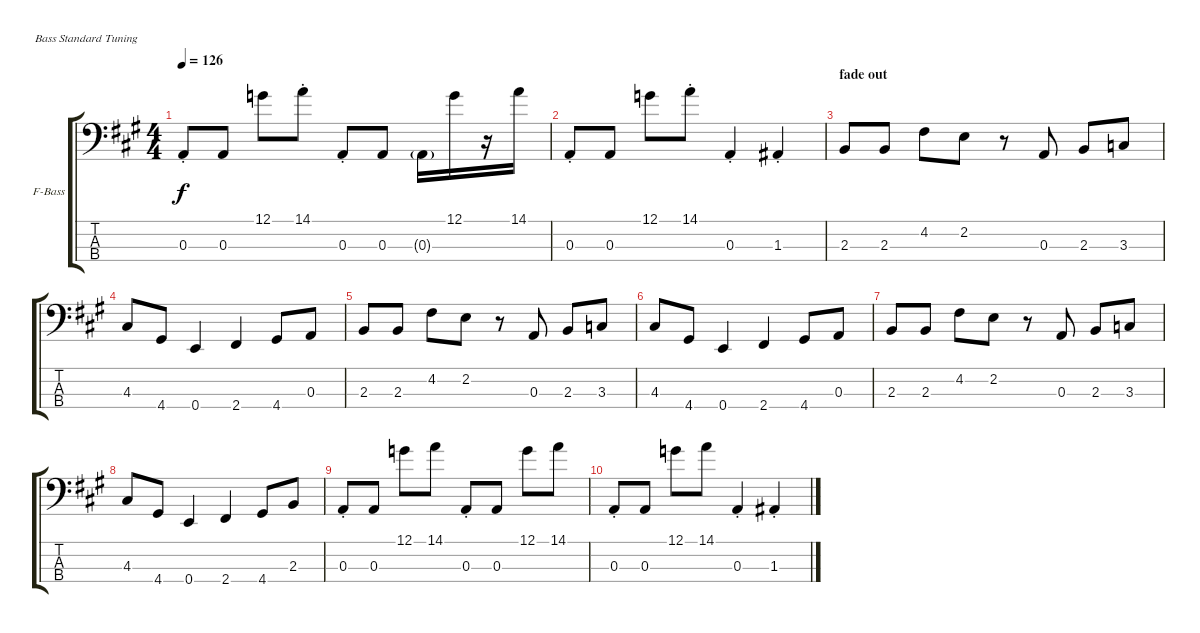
\bracketExtendMode groupsimilarinstruments
\firstSystemTrackNameOrientation horizontal
\otherSystemsTrackNameOrientation horizontal
\track ("Bass" "F-Bass") {instrument fretlessbass}
\staff {score tabs}
\tuning (G2 D2 A1 E1)
\ts (4 4)
\tempo 126
\clef f4
\ks a
0.3{st}.8{dy f} 0.3.8 12.1.8 14.1{st}.8 0.3{st}.8 0.3.8 0.3{g}.16 12.1.16 r.16 14.1.16 |
0.3{st}.8 0.3.8 12.1.8 14.1{st}.8 0.3{st}.4 1.3{st}.4 |
\section ("" "fade out")
2.3.8 2.3.8 4.2.8 2.2.8 r.8 0.3.8 2.3.8 3.3.8 |
4.3.8 4.4.8 0.4.4 2.4.4 4.4.8 0.3.8 |
2.3.8 2.3.8 4.2.8 2.2.8 r.8 0.3.8 2.3.8 3.3.8 |
4.3.8 4.4.8 0.4.4 2.4.4 4.4.8 0.3.8 |
2.3.8 2.3.8 4.2.8 2.2.8 r.8 0.3.8 2.3.8 3.3.8 |
4.3.8 4.4.8 0.4.4 2.4.4 4.4.8 2.3.8 |
0.3{st}.8 0.3.8 12.1.8 14.1.8 0.3{st}.8 0.3.8 12.1.8 14.1.8 |
0.3{st}.8 0.3.8 12.1.8 14.1.8 0.3{st}.4 1.3{st}.4
